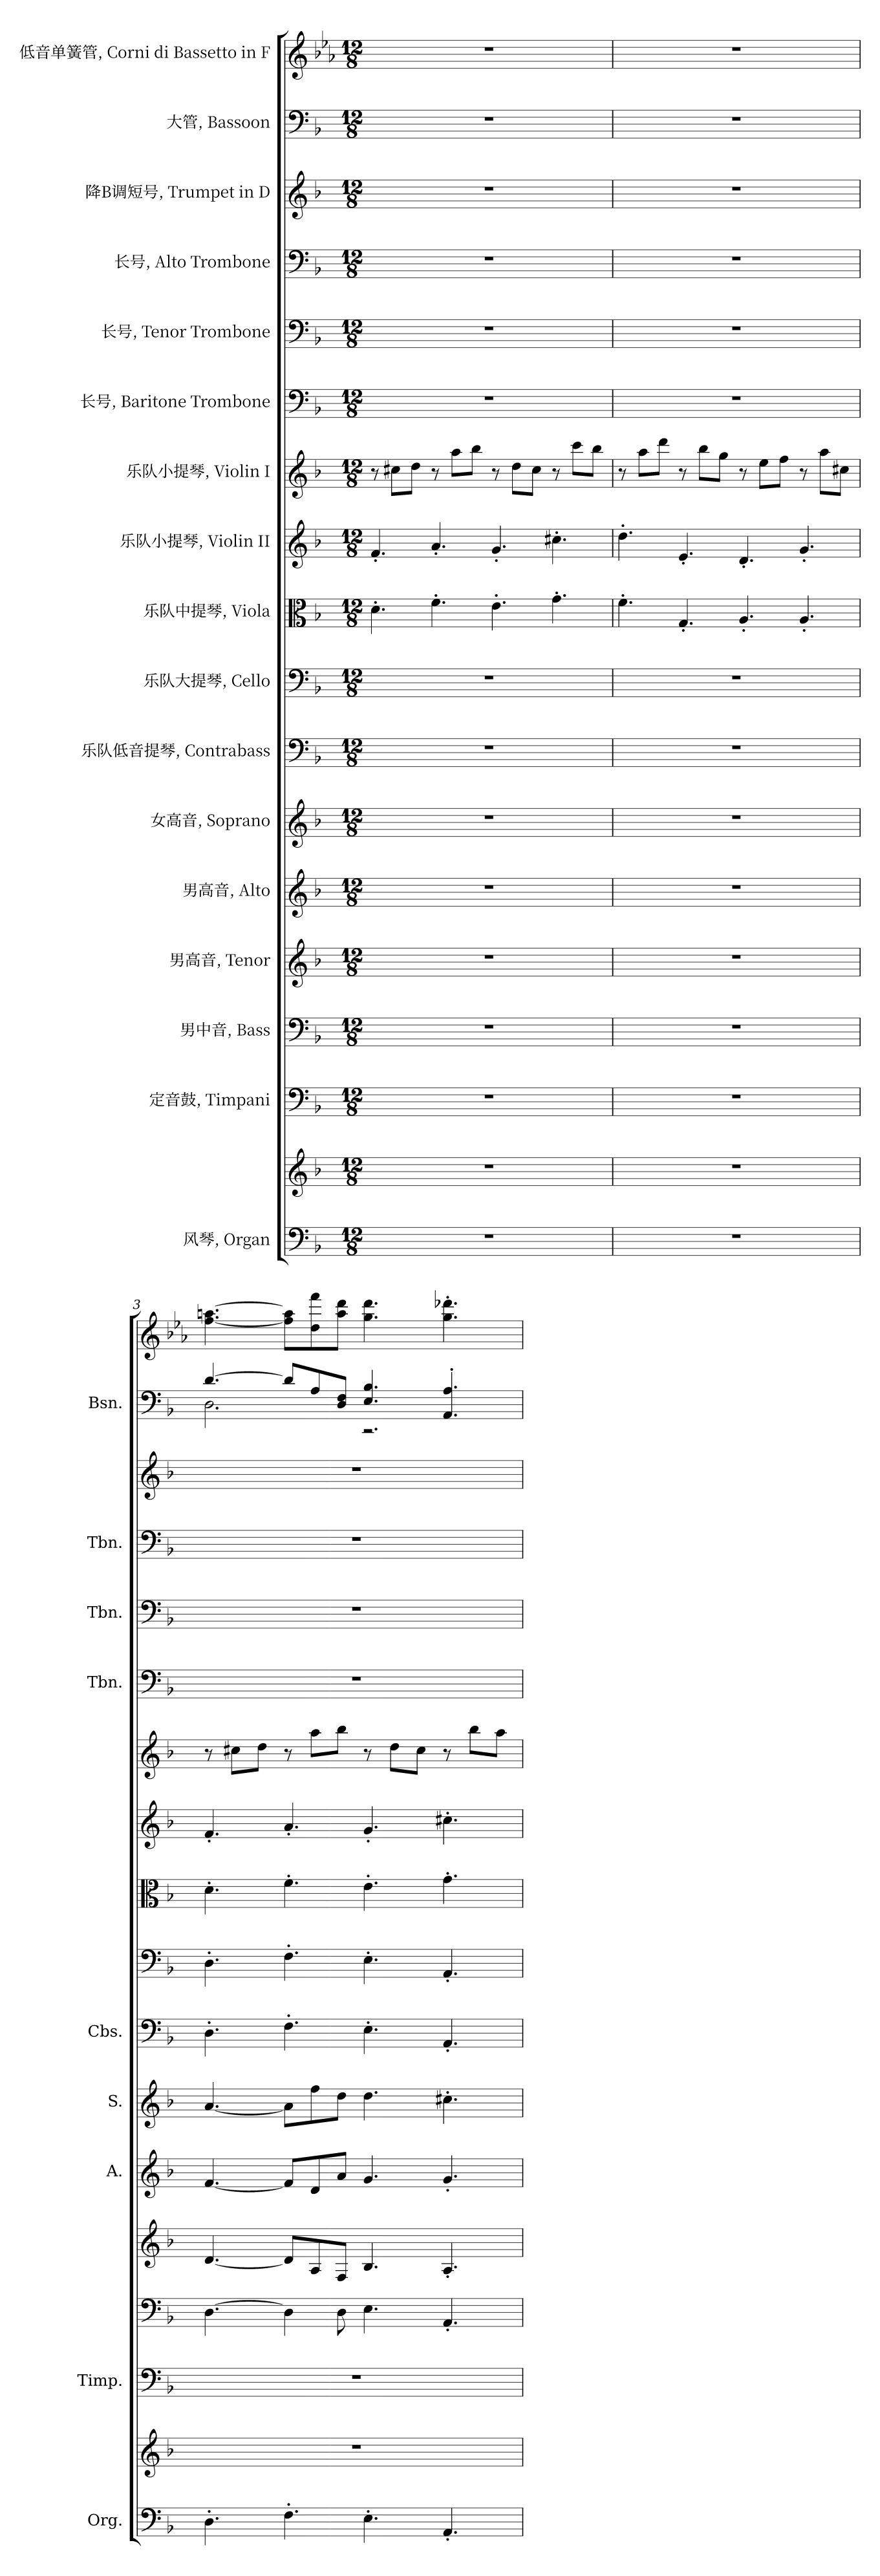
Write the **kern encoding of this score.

**kern	**kern	**kern	**kern	**kern	**kern	**kern	**kern	**kern	**kern	**kern	**kern	**kern	**kern	**kern	**kern	**kern	**kern
*part17	*part17	*part16	*part15	*part14	*part13	*part12	*part11	*part10	*part9	*part8	*part7	*part6	*part5	*part4	*part3	*part2	*part1
*staff18	*staff17	*staff16	*staff15	*staff14	*staff13	*staff12	*staff11	*staff10	*staff9	*staff8	*staff7	*staff6	*staff5	*staff4	*staff3	*staff2	*staff1
*I"风琴, Organ	*	*I"定音鼓, Timpani	*I"男中音, Bass	*I"男高音, Tenor	*I"男高音, Alto	*I"女高音, Soprano	*I"乐队低音提琴, Contrabass	*I"乐队大提琴, Cello	*I"乐队中提琴, Viola	*I"乐队小提琴, Violin II	*I"乐队小提琴, Violin I	*I"长号, Baritone Trombone	*I"长号, Tenor Trombone	*I"长号, Alto Trombone	*I"降B调短号, Trumpet in D	*I"大管, Bassoon	*I"低音单簧管, Corni di Bassetto in F
*I'Org.	*	*I'Timp.	*	*	*I'A.	*I'S.	*I'Cbs.	*	*	*	*	*I'Tbn.	*I'Tbn.	*I'Tbn.	*	*I'Bsn.	*
*clefF4	*clefG2	*clefF4	*clefF4	*clefG2	*clefG2	*clefG2	*clefF4	*clefF4	*clefC3	*clefG2	*clefG2	*clefF4	*clefF4	*clefF4	*clefG2	*clefF4	*clefG2
*	*	*	*	*	*	*	*ITrd7c12	*	*	*	*	*	*	*	*ITrd1c2	*	*ITrd8c14
*k[b-]	*k[b-]	*k[b-]	*k[b-]	*k[b-]	*k[b-]	*k[b-]	*k[b-]	*k[b-]	*k[b-]	*k[b-]	*k[b-]	*k[b-]	*k[b-]	*k[b-]	*k[b-e-a-]	*k[b-]	*k[b-e-a-]
*M12/8	*M12/8	*M12/8	*M12/8	*M12/8	*M12/8	*M12/8	*M12/8	*M12/8	*M12/8	*M12/8	*M12/8	*M12/8	*M12/8	*M12/8	*M12/8	*M12/8	*M12/8
*MM65	*MM65	*MM65	*MM65	*MM65	*MM65	*MM65	*MM65	*MM65	*MM65	*MM65	*MM65	*MM65	*MM65	*MM65	*MM65	*MM65	*MM65
=1	=1	=1	=1	=1	=1	=1	=1	=1	=1	=1	=1	=1	=1	=1	=1	=1	=1
1.r	1.r	1.r	1.r	1.r	1.r	1.r	1.r	1.r	4.d'\	4.f'/	8r	1.r	1.r	1.r	1.r	1.r	1.r
.	.	.	.	.	.	.	.	.	.	.	8cc#X\L	.	.	.	.	.	.
.	.	.	.	.	.	.	.	.	.	.	8dd\J	.	.	.	.	.	.
.	.	.	.	.	.	.	.	.	4.f'\	4.a'/	8r	.	.	.	.	.	.
.	.	.	.	.	.	.	.	.	.	.	8aa\L	.	.	.	.	.	.
.	.	.	.	.	.	.	.	.	.	.	8bb-\J	.	.	.	.	.	.
.	.	.	.	.	.	.	.	.	4.e'\	4.g'/	8r	.	.	.	.	.	.
.	.	.	.	.	.	.	.	.	.	.	8dd\L	.	.	.	.	.	.
.	.	.	.	.	.	.	.	.	.	.	8cc#\J	.	.	.	.	.	.
.	.	.	.	.	.	.	.	.	4.g'\	4.cc#X'\	8r	.	.	.	.	.	.
.	.	.	.	.	.	.	.	.	.	.	8ccc\L	.	.	.	.	.	.
.	.	.	.	.	.	.	.	.	.	.	8bb-\J	.	.	.	.	.	.
=2	=2	=2	=2	=2	=2	=2	=2	=2	=2	=2	=2	=2	=2	=2	=2	=2	=2
1.r	1.r	1.r	1.r	1.r	1.r	1.r	1.r	1.r	4.f'\	4.dd'\	8r	1.r	1.r	1.r	1.r	1.r	1.r
.	.	.	.	.	.	.	.	.	.	.	8aa\L	.	.	.	.	.	.
.	.	.	.	.	.	.	.	.	.	.	8ddd\J	.	.	.	.	.	.
.	.	.	.	.	.	.	.	.	4.G'/	4.e'/	8r	.	.	.	.	.	.
.	.	.	.	.	.	.	.	.	.	.	8bb-\L	.	.	.	.	.	.
.	.	.	.	.	.	.	.	.	.	.	8gg\J	.	.	.	.	.	.
.	.	.	.	.	.	.	.	.	4.A'/	4.d'/	8r	.	.	.	.	.	.
.	.	.	.	.	.	.	.	.	.	.	8ee\L	.	.	.	.	.	.
.	.	.	.	.	.	.	.	.	.	.	8ff\J	.	.	.	.	.	.
.	.	.	.	.	.	.	.	.	4.A'/	4.g'/	8r	.	.	.	.	.	.
.	.	.	.	.	.	.	.	.	.	.	8aa\L	.	.	.	.	.	.
.	.	.	.	.	.	.	.	.	.	.	8cc#X\J	.	.	.	.	.	.
!!LO:PB:g=z
=3	=3	=3	=3	=3	=3	=3	=3	=3	=3	=3	=3	=3	=3	=3	=3	=3	=3
*	*	*	*	*	*	*	*	*	*	*	*	*	*	*	*	*^	*
4.D'\	1.r	1.r	[4.D\	[4.d/	[4.f/	[4.a/	4.DD'\	4.D'\	4.d'\	4.f'/	8r	1.r	1.r	1.r	1.r	[4.d/	2.D\	[4.f\ [4.an\
.	.	.	.	.	.	.	.	.	.	.	8cc#X\L	.	.	.	.	.	.	.
.	.	.	.	.	.	.	.	.	.	.	8dd\J	.	.	.	.	.	.	.
4.F'\	.	.	4D\]	8d/L]	8f/L]	8a\L]	4.FF'\	4.F'\	4.f'\	4.a'/	8r	.	.	.	.	8d/L]	.	8f\] 8a\]L
.	.	.	.	8A/	8d/	8ff\	.	.	.	.	8aa\L	.	.	.	.	8A/	.	8d\ 8ff\
.	.	.	8D\	8F/J	8a/J	8dd\J	.	.	.	.	8bb-\J	.	.	.	.	8D/ 8F/J	.	8a\ 8dd\J
4.E'\	.	.	4.E\	4.B-/	4.g/	4.dd\	4.EE'\	4.E'\	4.e'\	4.g'/	8r	.	.	.	.	4.E/ 4.B-/	2.r	4.g\ 4.dd\
.	.	.	.	.	.	.	.	.	.	.	8dd\L	.	.	.	.	.	.	.
.	.	.	.	.	.	.	.	.	.	.	8cc#\J	.	.	.	.	.	.	.
4.AA'/	.	.	4.AA'/	4.A'/	4.g'/	4.cc#X'\	4.AAA'/	4.AA'/	4.g'\	4.cc#X'\	8r	.	.	.	.	4.AA/' 4.A/'	.	4.g\' 4.dd-X\'
.	.	.	.	.	.	.	.	.	.	.	8bb-\L	.	.	.	.	.	.	.
.	.	.	.	.	.	.	.	.	.	.	8aa\J	.	.	.	.	.	.	.
*	*	*	*	*	*	*	*	*	*	*	*	*	*	*	*	*v	*v	*
=	=	=	=	=	=	=	=	=	=	=	=	=	=	=	=	=	=
*-	*-	*-	*-	*-	*-	*-	*-	*-	*-	*-	*-	*-	*-	*-	*-	*-	*-
